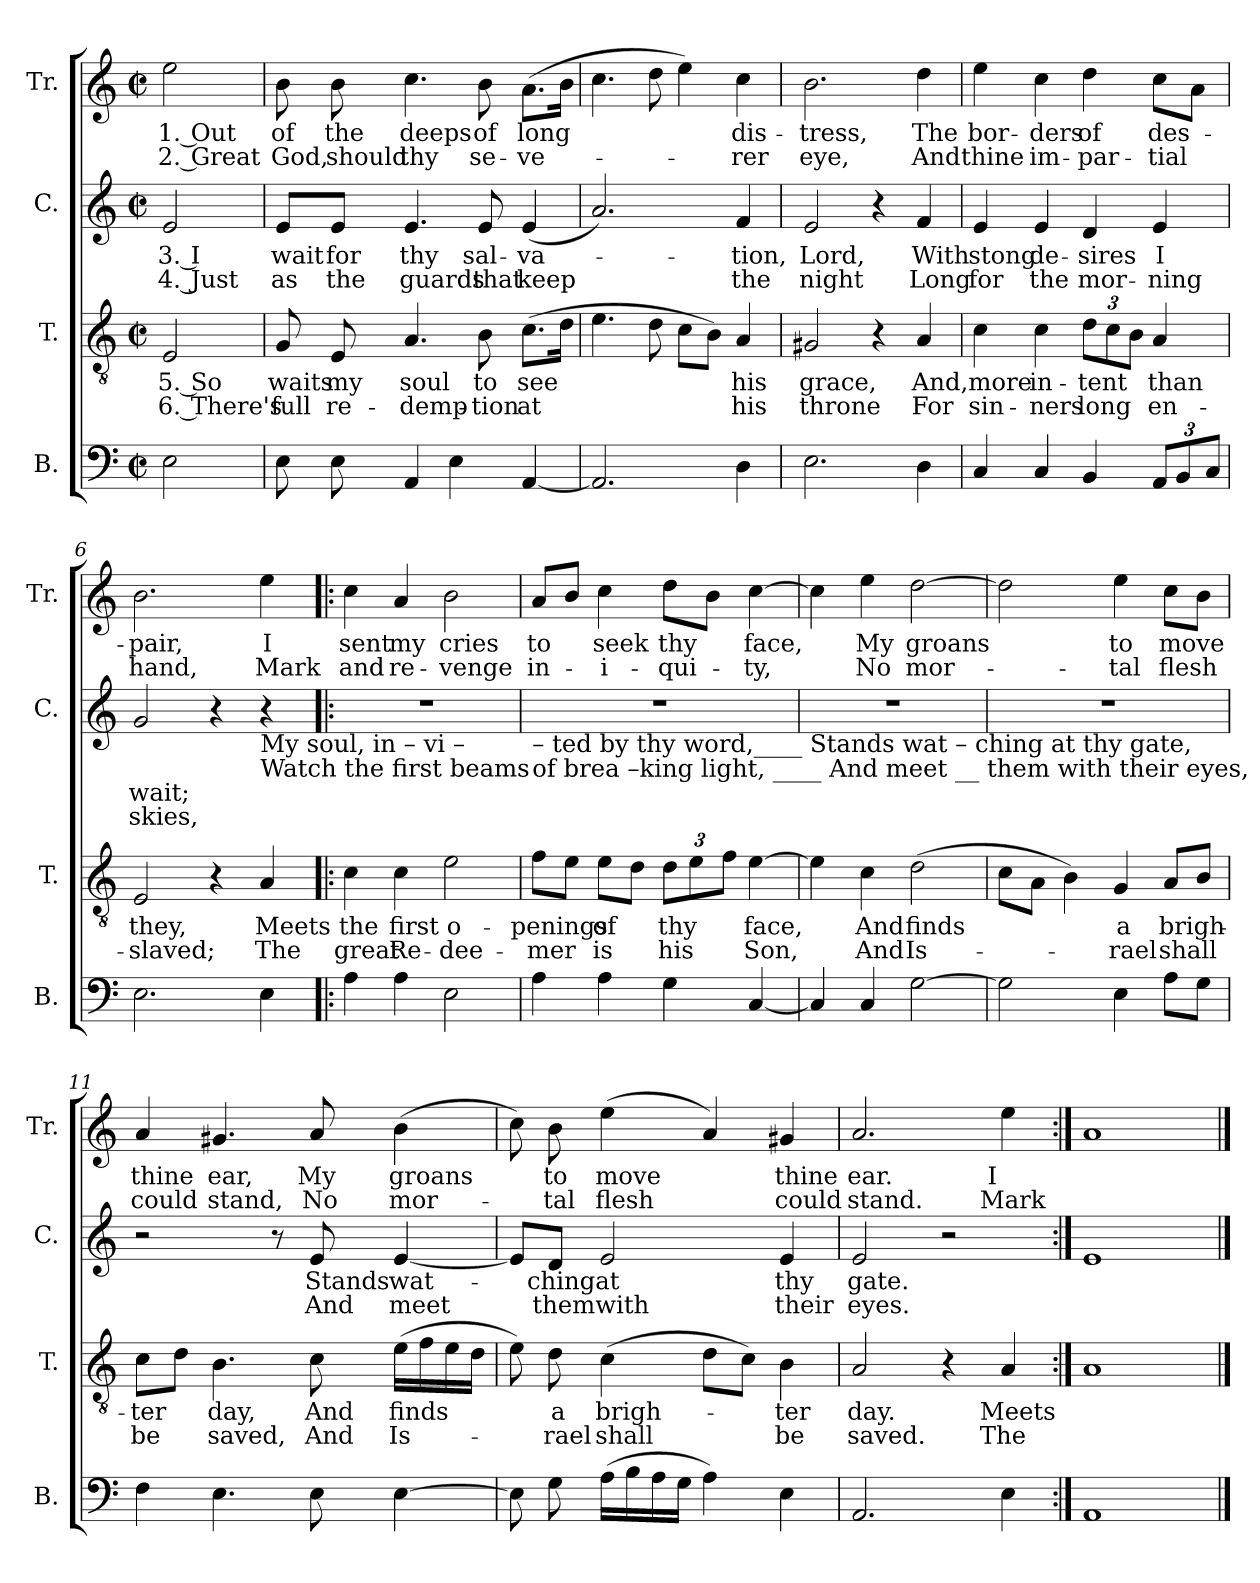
**kern	**kern	**text	**text	**kern	**text	**text	**kern	**text	**text
*part4	*part3	*part3	*part3	*part2	*part2	*part2	*part1	*part1	*part1
*staff4	*staff3	*staff3	*staff3	*staff2	*staff2	*staff2	*staff1	*staff1	*staff1
*I"B.	*I"T.	*	*	*I"C.	*	*	*I"Tr.	*	*
*I'B.	*I'T.	*	*	*I'C.	*	*	*I'Tr.	*	*
*clefF4	*clefGv2	*	*	*clefG2	*	*	*clefG2	*	*
*k[]	*k[]	*	*	*k[]	*	*	*k[]	*	*
*M2/2	*M2/2	*	*	*M2/2	*	*	*M2/2	*	*
*met(c|)	*met(c|)	*	*	*met(c|)	*	*	*met(c|)	*	*
*MM55	*MM55	*	*	*MM55	*	*	*MM55	*	*
=1	=1	=1	=1	=1	=1	=1	=1	=1	=1
2E\	2E/	5. So	6. There's	2e/	3. I	4. Just	2ee\	1. Out	2. Great
=2	=2	=2	=2	=2	=2	=2	=2	=2	=2
8E\	8G/	waits	full	8e/L	wait	as	8b\	of	God,
8E\	8E/	my	re-	8e/J	for	the	8b\	the	should
4AA/	4.A/	soul	-demp-	4.e/	thy	guards	4.cc\	deeps	thy
4E\	.	.	.	.	.	.	.	.	.
.	8B\	to	-tion	8e/	sal-	that	8b\	of	se-
[4AA/	(8.c\L	see	at	(4e/	-va-	keep	(8.a\L	long	-ve-
.	16d\Jk	.	.	.	.	.	16b\Jk	.	.
=3	=3	=3	=3	=3	=3	=3	=3	=3	=3
2.AA/]	4.e\	.	.	2.a/)	.	.	4.cc\	.	.
.	8d\	.	.	.	.	.	8dd\	.	.
.	8c\L	.	.	.	.	.	4ee\)	.	.
.	8B\J)	.	.	.	.	.	.	.	.
4D\	4A/	his	his	4f/	-tion,	the	4cc\	dis-	rer
=4	=4	=4	=4	=4	=4	=4	=4	=4	=4
2.E\	2G#X/	grace,	throne	2e/	Lord,	night	2.b\	-tress,	eye,
.	4r	.	.	4r	.	.	.	.	.
4D\	4A/	And,	For	4f/	With	Long	4dd\	The	And
=5	=5	=5	=5	=5	=5	=5	=5	=5	=5
4C/	4c\	more	sin-	4e/	stong	for	4ee\	bor-	thine
4C/	4c\	in-	-ners	4e/	de-	the	4cc\	-ders	im-
*	*Xbrackettup	*	*	*	*	*	*	*	*
4BB/	12d\L	-tent	long	4d/	-sires	mor-	4dd\	of	-par-
.	12c\	.	.	.	.	.	.	.	.
.	12B\J	.	.	.	.	.	.	.	.
*Xbrackettup	*	*	*	*	*	*	*	*	*
12AA/L	4A/	than	en-	4e/	I	-ning	8cc\L	des-	-tial
12BB/	.	.	.	.	.	.	.	.	.
.	.	.	.	.	.	.	8a\J	.	.
12C/J	.	.	.	.	.	.	.	.	.
=6	=6	=6	=6	=6	=6	=6	=6	=6	=6
2.E\	2E/	they,	-slaved;	2g/	wait;	skies,	2.b\	-pair,	hand,
.	4r	.	.	4r	.	.	.	.	.
!	!	!	!	!LO:TX:b:t=My          soul,   in  –  vi –	!	!	!	!	!
!	!	!	!	!LO:TX:b:t=Watch     the   first   beams	!	!	!	!	!
4E\	4A/	Meets	The	4r	.	.	4ee\	I	Mark
=7!|:	=7!|:	=7!|:	=7!|:	=7!|:	=7!|:	=7!|:	=7!|:	=7!|:	=7!|:
4A\	4c\	the	great	1r	.	.	4cc\	sent	and
4A\	4c\	first	Re-	.	.	.	4a/	my	re-
2E\	2e\	o-	-dee-	.	.	.	2b\	cries	-venge
=8	=8	=8	=8	=8	=8	=8	=8	=8	=8
!	!	!	!	!LO:TX:b:t=– ted   by    thy   word,____    Stands  wat    –   ching        at      thy       gate,	!	!	!	!	!
!	!	!	!	!LO:TX:b:t=of   brea –king  light, ____    And      meet __  them    with    their     eyes,	!	!	!	!	!
4A\	8f\L	-penings	-mer	1r	.	.	8a/L	to	in-
.	8e\J	.	.	.	.	.	8b/J	.	.
4A\	8e\L	of	is	.	.	.	4cc\	seek	-i-
.	8d\J	.	.	.	.	.	.	.	.
4G\	12d\L	thy	his	.	.	.	8dd\L	thy	qui-
.	12e\	.	.	.	.	.	.	.	.
.	.	.	.	.	.	.	8b\J	.	.
.	12f\J	.	.	.	.	.	.	.	.
[4C/	[4e\	face,	Son,	.	.	.	[4cc\	face,	-ty,
=9	=9	=9	=9	=9	=9	=9	=9	=9	=9
4C/]	4e\]	.	.	1r	.	.	4cc\]	.	.
4C/	4c\	And	And	.	.	.	4ee\	My	No
[2G\	(2d\	finds	Is-	.	.	.	[2dd\	groans	mor-
=10	=10	=10	=10	=10	=10	=10	=10	=10	=10
2G\]	8c\L	.	.	1r	.	.	2dd\]	.	.
.	8A\J	.	.	.	.	.	.	.	.
.	4B\)	.	.	.	.	.	.	.	.
4E\	4G/	a	-rael	.	.	.	4ee\	to	-tal
8A\L	8A/L	brigh-	shall	.	.	.	8cc\L	move	flesh
8G\J	8B/J	.	.	.	.	.	8b\J	.	.
=11	=11	=11	=11	=11	=11	=11	=11	=11	=11
4F\	8c\L	-ter	be	2r	.	.	4a/	thine	could
.	8d\J	.	.	.	.	.	.	.	.
4.E\	4.B\	day,	saved,	.	.	.	4.g#X/	ear,	stand,
.	.	.	.	8r	.	.	.	.	.
8E\	8c\	And	And	8e/	Stands	And	8a/	My	No
[4E\	(16e\LL	finds	Is-	[4e/	wat-	meet	(4b\	groans	mor-
.	16f\	.	.	.	.	.	.	.	.
.	16e\	.	.	.	.	.	.	.	.
.	16d\JJ	.	.	.	.	.	.	.	.
=12	=12	=12	=12	=12	=12	=12	=12	=12	=12
8E\]	8e\)	.	.	8e/L]	.	.	8cc\)	.	.
8G\	8d\	a	-rael	8d/J	-ching	them	8b\	to	-tal
(16A\LL	(4c\	brigh-	shall	2e/	at	with	(4ee\	move	flesh
16B\	.	.	.	.	.	.	.	.	.
16A\	.	.	.	.	.	.	.	.	.
16G\JJ	.	.	.	.	.	.	.	.	.
4A\)	8d\L	.	.	.	.	.	4a/)	.	.
.	8c\J)	.	.	.	.	.	.	.	.
4E\	4B\	-ter	be	4e/	thy	their	4g#X/	thine	could
=13	=13	=13	=13	=13	=13	=13	=13	=13	=13
2.AA/	2A/	day.	saved.	2e/	gate.	eyes.	2.a/	ear.	stand.
.	4r	.	.	2r	.	.	.	.	.
4E\	4A/	Meets	The	.	.	.	4ee\	I	Mark
=14:|!	=14:|!	=14:|!	=14:|!	=14:|!	=14:|!	=14:|!	=14:|!	=14:|!	=14:|!
1AA	1A	.	.	1e	.	.	1a	.	.
==	==	==	==	==	==	==	==	==	==
*-	*-	*-	*-	*-	*-	*-	*-	*-	*-
